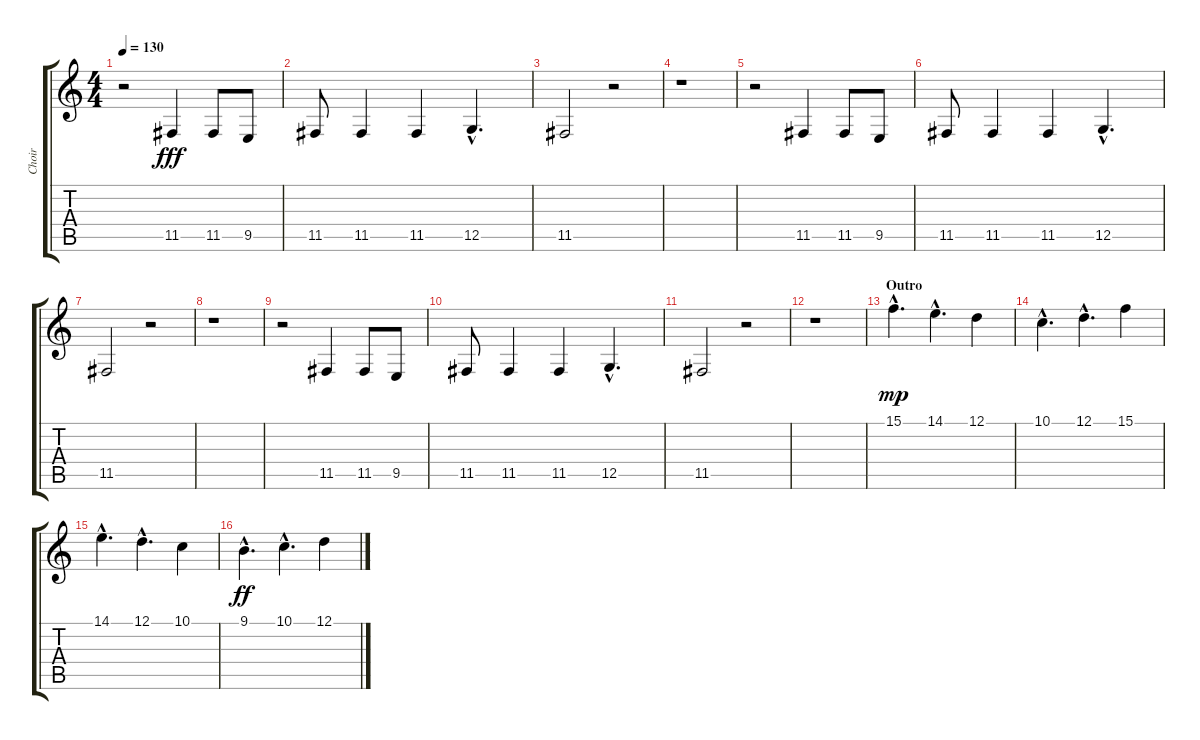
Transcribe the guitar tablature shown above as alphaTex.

\track ("Choir" "Choir") {instrument choiraahs}
\staff {score tabs}
\tuning (D4 A3 F3 C3 G2 D2) {hide}
\ts (4 4)
\tempo 130
\clef g2
\ks c
r.2{dy fff} 11.5.4 11.5.8 9.5.8 |
11.5.8 11.5.4 11.5.4 12.5{hac}.4{d} |
11.5.2 r.2 |
r.1 |
r.2 11.5.4 11.5.8 9.5.8 |
11.5.8 11.5.4 11.5.4 12.5{hac}.4{d} |
11.5.2 r.2 |
r.1 |
r.2 11.5.4 11.5.8 9.5.8 |
11.5.8 11.5.4 11.5.4 12.5{hac}.4{d} |
11.5.2 r.2 |
r.1 |
\section ("" "Outro")
15.1{hac}.4{d dy mp} 14.1{hac}.4{d} 12.1.4 |
10.1{hac}.4{d} 12.1{hac}.4{d} 15.1.4 |
14.1{hac}.4{d} 12.1{hac}.4{d} 10.1.4 |
9.1{hac}.4{d dy ff} 10.1{hac}.4{d} 12.1.4
